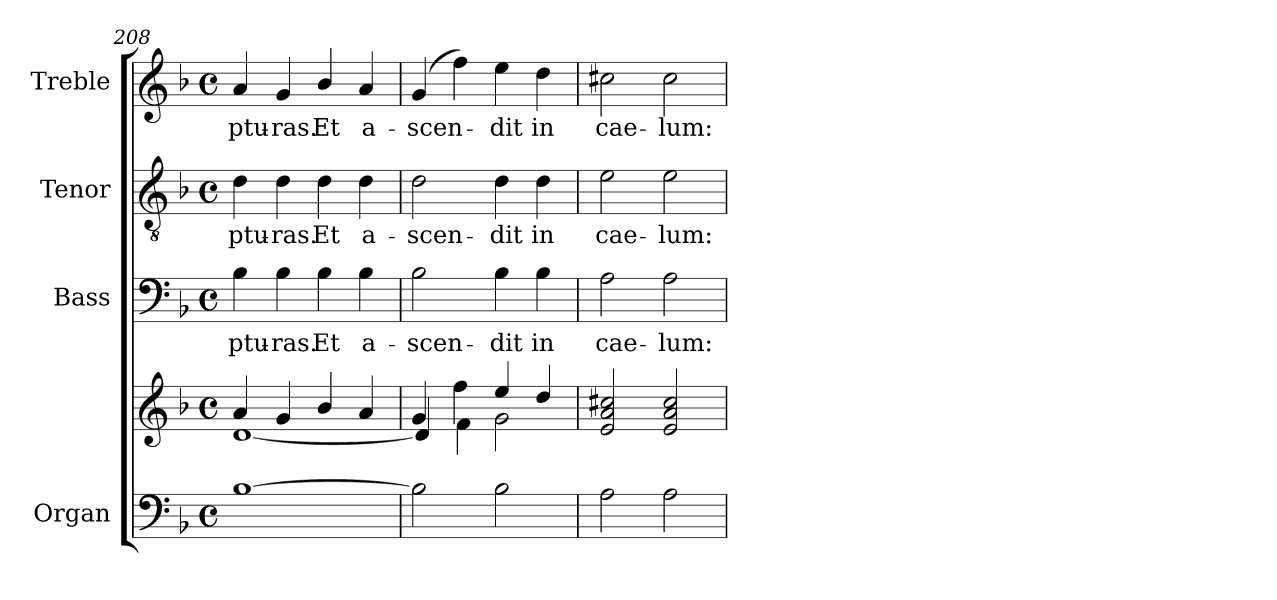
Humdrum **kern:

**kern	**kern	**kern	**text	**kern	**text	**kern	**text
*part4	*part4	*part3	*part3	*part2	*part2	*part1	*part1
*staff5	*staff4	*staff3	*staff3	*staff2	*staff2	*staff1	*staff1
*I"Organ	*	*I"Bass	*	*I"Tenor	*	*I"Treble	*
*I'Organ	*	*I'Bass	*	*I'Tenor	*	*I'Treble	*
*clefF4	*clefG2	*clefF4	*	*clefGv2	*	*clefG2	*
*k[b-]	*k[b-]	*k[b-]	*	*k[b-]	*	*k[b-]	*
*F:	*F:	*F:	*	*F:	*	*F:	*
*M4/4	*M4/4	*M4/4	*	*M4/4	*	*M4/4	*
*met(c)	*met(c)	*met(c)	*	*met(c)	*	*met(c)	*
=208	=208	=208	=208	=208	=208	=208	=208
*	*^	*	*	*	*	*	*
!	!	!	!	!LO:LY:b	!	!LO:LY:b	!	!LO:LY:b
[1B-	4a	[1d\	4B-	-ptu-	4d	-ptu-	4a	-ptu-
!	!	!	!	!LO:LY:b	!	!LO:LY:b	!	!LO:LY:b
.	4g	.	4B-	-ras.	4d	-ras.	4g	-ras.
!	!	!	!	!LO:LY:b	!	!LO:LY:b	!	!LO:LY:b
.	4b-/	.	4B-	Et	4d	Et	4b-/	Et
!	!	!	!	!LO:LY:b	!	!LO:LY:b	!	!LO:LY:b
.	4a	.	4B-	a-	4d	a-	4a	a-
=209	=209	=209	=209	=209	=209	=209	=209	=209
!	!	!	!	!LO:LY:b	!	!LO:LY:b	!	!LO:LY:b
2B-]	4g	4d/]	2B-	-scen-	2d	-scen-	(4g	-scen-
.	4ff\	4f\	.	.	.	.	4ff)	.
!	!	!	!	!LO:LY:b	!	!LO:LY:b	!	!LO:LY:b
2B-	4ee/	2g\	4B-	-dit	4d	-dit	4ee	dit
!	!	!	!	!LO:LY:b	!	!LO:LY:b	!	!LO:LY:b
.	4dd/	.	4B-	in	4d	in	4dd	in
=210	=210	=210	=210	=210	=210	=210	=210	=210
!	!	!	!	!LO:LY:b	!	!LO:LY:b	!	!LO:LY:b
2A	2e 2a 2cc#X	1ryy	2A	cae-	2e	cae-	2cc#X	cae-
!	!	!	!	!LO:LY:b	!	!LO:LY:b	!	!LO:LY:b
2A	2e 2a 2cc#	.	2A	-lum:	2e	-lum:	2cc#	-lum:
*	*v	*v	*	*	*	*	*	*
=	=	=	=	=	=	=	=
*-	*-	*-	*-	*-	*-	*-	*-
